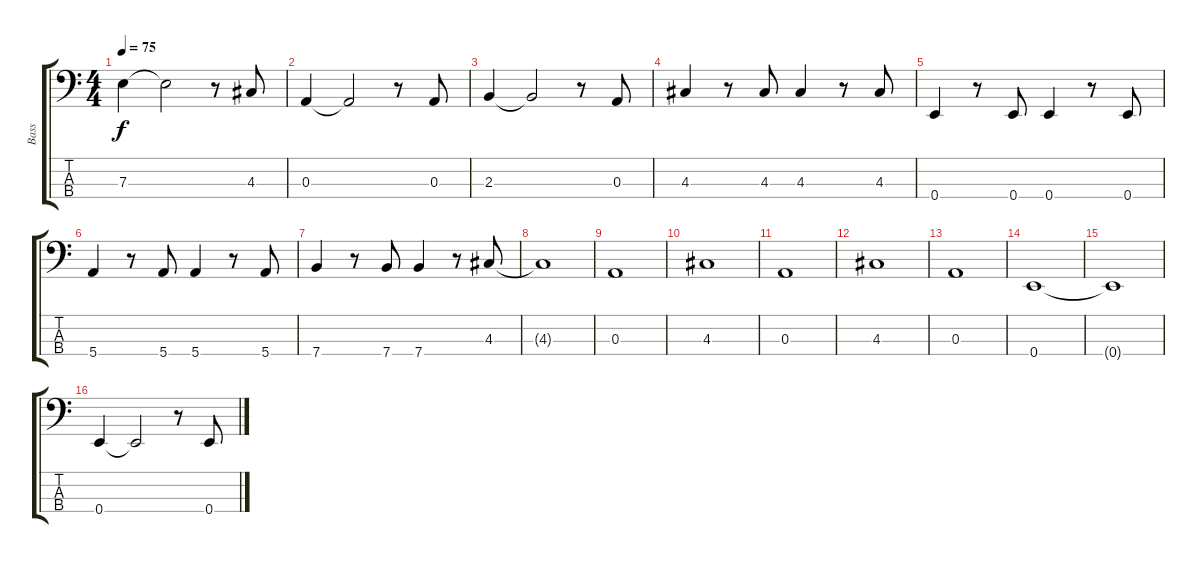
\track ("Bass" "Bass") {instrument fretlessbass}
\staff {score tabs}
\tuning (G2 D2 A1 E1) {hide}
\ts (4 4)
\tempo 75
\clef f4
\ks c
7.3.4{dy f} 7.3{t}.2 r.8 4.3.8 |
0.3.4 0.3{t}.2 r.8 0.3.8 |
2.3.4 2.3{t}.2 r.8 0.3.8 |
4.3.4 r.8 4.3.8 4.3.4 r.8 4.3.8 |
0.4.4 r.8 0.4.8 0.4.4 r.8 0.4.8 |
5.4.4 r.8 5.4.8 5.4.4 r.8 5.4.8 |
7.4.4 r.8 7.4.8 7.4.4 r.8 4.3.8 |
4.3{t}.1 |
0.3.1 |
4.3.1 |
0.3.1 |
4.3.1 |
0.3.1 |
0.4.1 |
0.4{t}.1 |
0.4.4 0.4{t}.2 r.8 0.4.8
